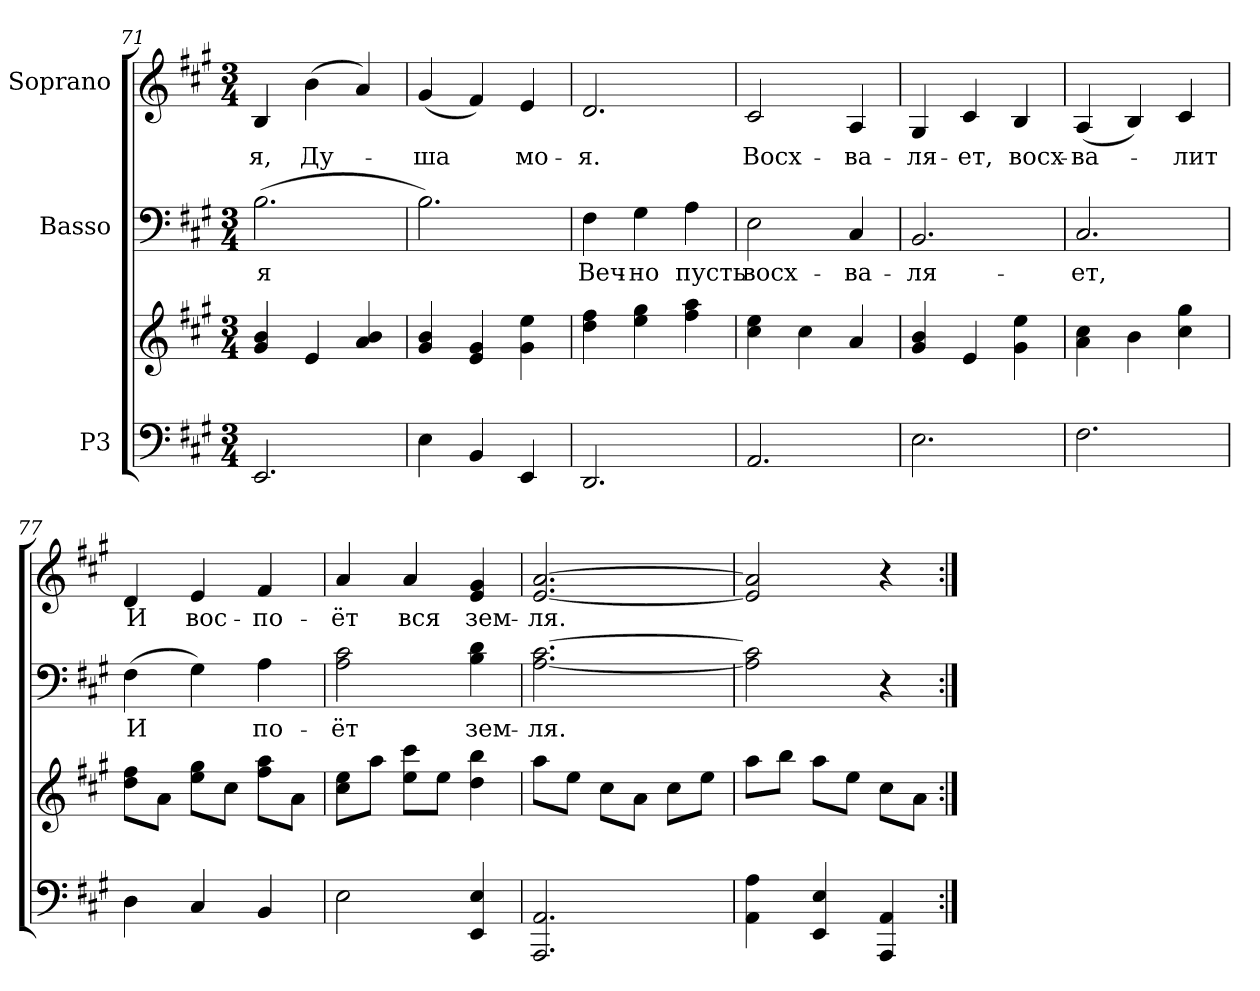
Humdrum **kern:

**kern	**kern	**kern	**text	**kern	**text
*part3	*part3	*part2	*part2	*part1	*part1
*staff4	*staff3	*staff2	*staff2	*staff1	*staff1
*I"P3	*	*I"Basso	*	*I"Soprano	*
*clefF4	*clefG2	*clefF4	*	*clefG2	*
*k[f#c#g#]	*k[f#c#g#]	*k[f#c#g#]	*	*k[f#c#g#]	*
*A:	*A:	*A:	*	*A:	*
*M3/4	*M3/4	*M3/4	*	*M3/4	*
=71	=71	=71	=71	=71	=71
!	!	!	!LO:LY:a:color=#000000	!	!
!	!	!	!	!	!LO:LY:b:color=#000000
2.EEi/	4g#i/ 4bi	(2.Bi\	-я	4Bi/	-я,
!	!	!	!	!	!LO:LY:b:color=#000000
.	4ei/	.	.	(4bi\	Ду-
.	4ai/ 4bi	.	.	4ai/)	.
=72	=72	=72	=72	=72	=72
!	!	!	!	!	!LO:LY:b:color=#000000
4Ei\	4g#i/ 4bi	2.Bi\)	.	(4g#i/	-ша
4BBi/	4ei/ 4g#i	.	.	4f#i/)	.
!	!	!	!	!	!LO:LY:b:color=#000000
4EEi/	4g#i\ 4eei	.	.	4ei/	мо-
!!LO:PB:g=z
=73	=73	=73	=73	=73	=73
!	!	!	!LO:LY:a:color=#000000	!	!
!	!	!	!	!	!LO:LY:b:color=#000000
2.DDi/	4ddi\ 4ff#i	4F#i\	Веч-	2.di/	-я.
!	!	!	!LO:LY:a:color=#000000	!	!
.	4eei\ 4gg#i	4G#i\	-но	.	.
!	!	!	!LO:LY:a:color=#000000	!	!
.	4ff#i\ 4aai	4Ai\	пусть	.	.
=74	=74	=74	=74	=74	=74
!	!	!	!LO:LY:a:color=#000000	!	!
!	!	!	!	!	!LO:LY:b:color=#000000
2.AAi/	4cc#i\ 4eei	2Ei\	восх-	2c#i/	Восх-
.	4cc#i\	.	.	.	.
!	!	!	!LO:LY:a:color=#000000	!	!
!	!	!	!	!	!LO:LY:b:color=#000000
.	4ai/	4C#i/	-ва-	4Ai/	-ва-
=75	=75	=75	=75	=75	=75
!	!	!	!LO:LY:a:color=#000000	!	!
!	!	!	!	!	!LO:LY:b:color=#000000
2.Ei\	4g#i/ 4bi	2.BBi/	-ля-	4G#i/	-ля-
!	!	!	!	!	!LO:LY:b:color=#000000
.	4ei/	.	.	4c#i/	-ет,
!	!	!	!	!	!LO:LY:b:color=#000000
.	4g#i\ 4eei	.	.	4Bi/	восх-
=76	=76	=76	=76	=76	=76
!	!	!	!LO:LY:a:color=#000000	!	!
!	!	!	!	!	!LO:LY:b:color=#000000
2.F#i\	4ai\ 4cc#i	2.C#i/	-ет,	(4Ai/	-ва-
.	4bi\	.	.	4Bi/)	.
!	!	!	!	!	!LO:LY:b:color=#000000
.	4cc#i\ 4gg#i	.	.	4c#i/	-лит
!!LO:LB:g=z
=77	=77	=77	=77	=77	=77
!	!	!	!LO:LY:a:color=#000000	!	!
!	!	!	!	!	!LO:LY:b:color=#000000
4Di\	8ddi\ 8ff#iL	(4F#i\	И	4di/	И
.	8ai\J	.	.	.	.
!	!	!	!	!	!LO:LY:b:color=#000000
4C#i/	8eei\ 8gg#iL	4G#i\)	.	4ei/	вос-
.	8cc#i\J	.	.	.	.
!	!	!	!LO:LY:a:color=#000000	!	!
!	!	!	!	!	!LO:LY:b:color=#000000
4BBi/	8ff#i\ 8aaiL	4Ai\	по-	4f#i/	-по-
.	8ai\J	.	.	.	.
=78	=78	=78	=78	=78	=78
!	!	!	!LO:LY:a:color=#000000	!	!
!	!	!	!	!	!LO:LY:b:color=#000000
2Ei\	8cc#i\ 8eeiL	2Ai\ 2c#i	-ёт	4ai/	-ёт
.	8aai\J	.	.	.	.
!	!	!	!	!	!LO:LY:b:color=#000000
.	8eei\ 8ccc#iL	.	.	4ai/	вся
.	8eei\J	.	.	.	.
!	!	!	!LO:LY:a:color=#000000	!	!
!	!	!	!	!	!LO:LY:b:color=#000000
4EEi/ 4Ei	4ddi\ 4bbi	4Bi\ 4di	зем-	4ei/ 4g#i	зем-
=79	=79	=79	=79	=79	=79
!	!	!	!LO:LY:a:color=#000000	!	!
!	!	!	!	!	!LO:LY:b:color=#000000
2.AAAi/ 2.AAi	8aai\L	[<2.Ai\ [>2.c#i	-ля.	[<2.ei/ [>2.ai	-ля.
.	8eei\J	.	.	.	.
.	8cc#i\L	.	.	.	.
.	8ai\J	.	.	.	.
.	8cc#i\L	.	.	.	.
.	8eei\J	.	.	.	.
=80	=80	=80	=80	=80	=80
4AAi\ 4Ai	8aai\L	2Ai\] 2c#i]	.	2ei/] 2ai]	.
.	8bbi\J	.	.	.	.
4EEi/ 4Ei	8aai\L	.	.	.	.
.	8eei\J	.	.	.	.
4AAAi/ 4AAi	8cc#i\L	4r	.	4r	.
.	8ai\J	.	.	.	.
=:|!	=:|!	=:|!	=:|!	=:|!	=:|!
*-	*-	*-	*-	*-	*-
